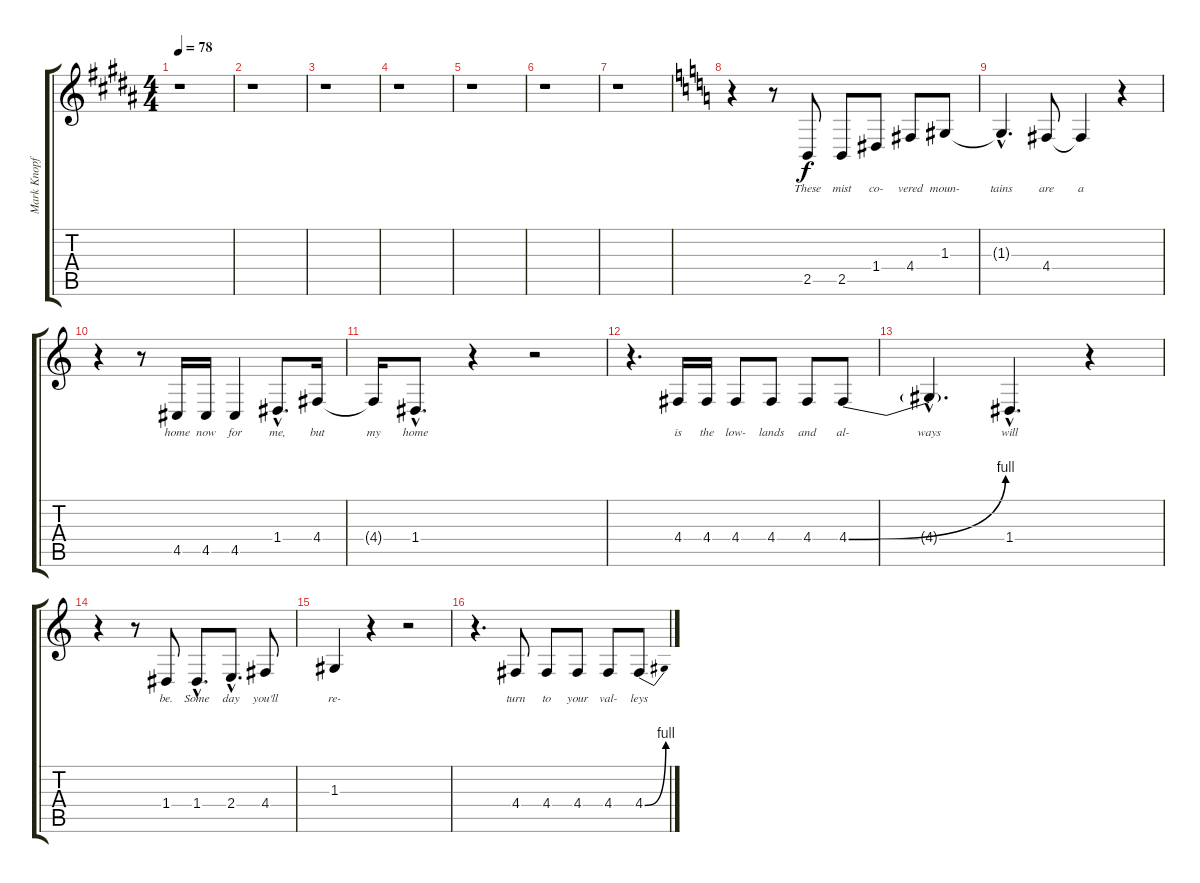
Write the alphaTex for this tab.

\track ("Mark Knopfler (Vocals)" "Mark Knopf") {instrument sopranosax}
\staff {score tabs}
\tuning (E4 B3 G3 D3 A2 E2) {hide}
\ts (4 4)
\tempo 78
\clef g2
\ks b
r.1{dy f instrument sopranosax} |
r.1 |
r.1 |
r.1 |
r.1 |
r.1 |
r.1 |
\ks c
r.4 r.8 2.5.8{lyrics (0 "These") lyrics (1 "") lyrics (2 "") lyrics (3 "") lyrics (4 "")} 2.5.8{lyrics (0 "mist") lyrics (1 "") lyrics (2 "") lyrics (3 "") lyrics (4 "")} 1.4.8{lyrics (0 "co-") lyrics (1 "") lyrics (2 "") lyrics (3 "") lyrics (4 "")} 4.4.8{lyrics (0 "vered") lyrics (1 "") lyrics (2 "") lyrics (3 "") lyrics (4 "")} 1.3.8{lyrics (0 "moun-") lyrics (1 "") lyrics (2 "") lyrics (3 "") lyrics (4 "")} |
1.3{hac t}.4{d lyrics (0 "tains") lyrics (1 "") lyrics (2 "") lyrics (3 "") lyrics (4 "")} 4.4.8{lyrics (0 "are") lyrics (1 "") lyrics (2 "") lyrics (3 "") lyrics (4 "")} 4.4{t}.4{lyrics (0 "a") lyrics (1 "") lyrics (2 "") lyrics (3 "") lyrics (4 "")} r.4 |
r.4 r.8 4.5.16{lyrics (0 "home") lyrics (1 "") lyrics (2 "") lyrics (3 "") lyrics (4 "")} 4.5.16{lyrics (0 "now") lyrics (1 "") lyrics (2 "") lyrics (3 "") lyrics (4 "")} 4.5.4{lyrics (0 "for") lyrics (1 "") lyrics (2 "") lyrics (3 "") lyrics (4 "")} 1.4{hac}.8{d lyrics (0 "me,") lyrics (1 "") lyrics (2 "") lyrics (3 "") lyrics (4 "")} 4.4.16{lyrics (0 "but") lyrics (1 "") lyrics (2 "") lyrics (3 "") lyrics (4 "")} |
4.4{t}.16{lyrics (0 "my") lyrics (1 "") lyrics (2 "") lyrics (3 "") lyrics (4 "")} 1.4{hac}.8{d lyrics (0 "home") lyrics (1 "") lyrics (2 "") lyrics (3 "") lyrics (4 "")} r.4 r.2 |
r.4{d} 4.4.16{lyrics (0 "is") lyrics (1 "") lyrics (2 "") lyrics (3 "") lyrics (4 "")} 4.4.16{lyrics (0 "the") lyrics (1 "") lyrics (2 "") lyrics (3 "") lyrics (4 "")} 4.4.8{lyrics (0 "low-") lyrics (1 "") lyrics (2 "") lyrics (3 "") lyrics (4 "")} 4.4.8{lyrics (0 "lands") lyrics (1 "") lyrics (2 "") lyrics (3 "") lyrics (4 "")} 4.4.8{lyrics (0 "and") lyrics (1 "") lyrics (2 "") lyrics (3 "") lyrics (4 "")} 4.4{be (bend 0 0 60 4)}.8{lyrics (0 "al-") lyrics (1 "") lyrics (2 "") lyrics (3 "") lyrics (4 "")} |
4.4{hac t}.4{d lyrics (0 "ways") lyrics (1 "") lyrics (2 "") lyrics (3 "") lyrics (4 "")} 1.4{hac}.4{d lyrics (0 "will") lyrics (1 "") lyrics (2 "") lyrics (3 "") lyrics (4 "")} r.4 |
r.4 r.8 1.4.8{lyrics (0 "be.") lyrics (1 "") lyrics (2 "") lyrics (3 "") lyrics (4 "")} 1.4{hac}.8{d lyrics (0 "Some") lyrics (1 "") lyrics (2 "") lyrics (3 "") lyrics (4 "")} 2.4{hac}.8{d lyrics (0 "day") lyrics (1 "") lyrics (2 "") lyrics (3 "") lyrics (4 "")} 4.4.8{lyrics (0 "you'll") lyrics (1 "") lyrics (2 "") lyrics (3 "") lyrics (4 "")} |
1.3.4{lyrics (0 "re-") lyrics (1 "") lyrics (2 "") lyrics (3 "") lyrics (4 "")} r.4 r.2 |
r.4{d} 4.4.8{lyrics (0 "turn") lyrics (1 "") lyrics (2 "") lyrics (3 "") lyrics (4 "")} 4.4.8{lyrics (0 "to") lyrics (1 "") lyrics (2 "") lyrics (3 "") lyrics (4 "")} 4.4.8{lyrics (0 "your") lyrics (1 "") lyrics (2 "") lyrics (3 "") lyrics (4 "")} 4.4.8{lyrics (0 "val-") lyrics (1 "") lyrics (2 "") lyrics (3 "") lyrics (4 "")} 4.4{be (bend 0 0 60 4)}.8{lyrics (0 "leys") lyrics (1 "") lyrics (2 "") lyrics (3 "") lyrics (4 "")}
